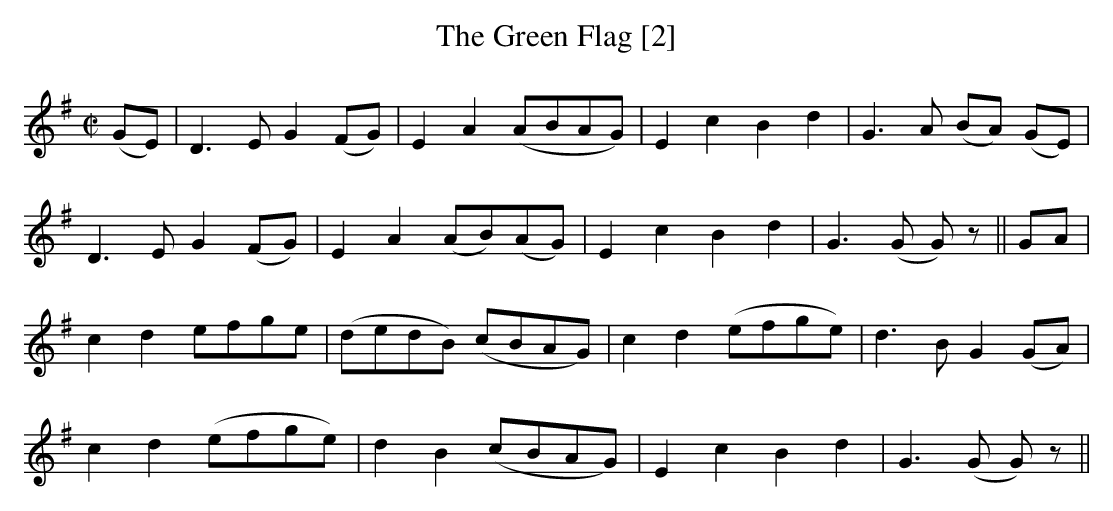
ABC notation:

X:1
T:Green Flag [2], The
M:C|
L:1/8
K:G
(GE)|D3E G2 (FG)|E2A2 (ABAG)|E2c2B2d2|G3 A (BA) (GE)|
D3E G2 (FG)|E2A2 (AB)(AG)|E2c2B2d2|G3 (G G)z||GA|
c2d2 efge|(dedB) (cBAG)|c2d2 (efge)|d3B G2 (GA)|
c2d2 (efge)|d2B2 (cBAG)|E2c2 B2d2|G3 (G G)z||
